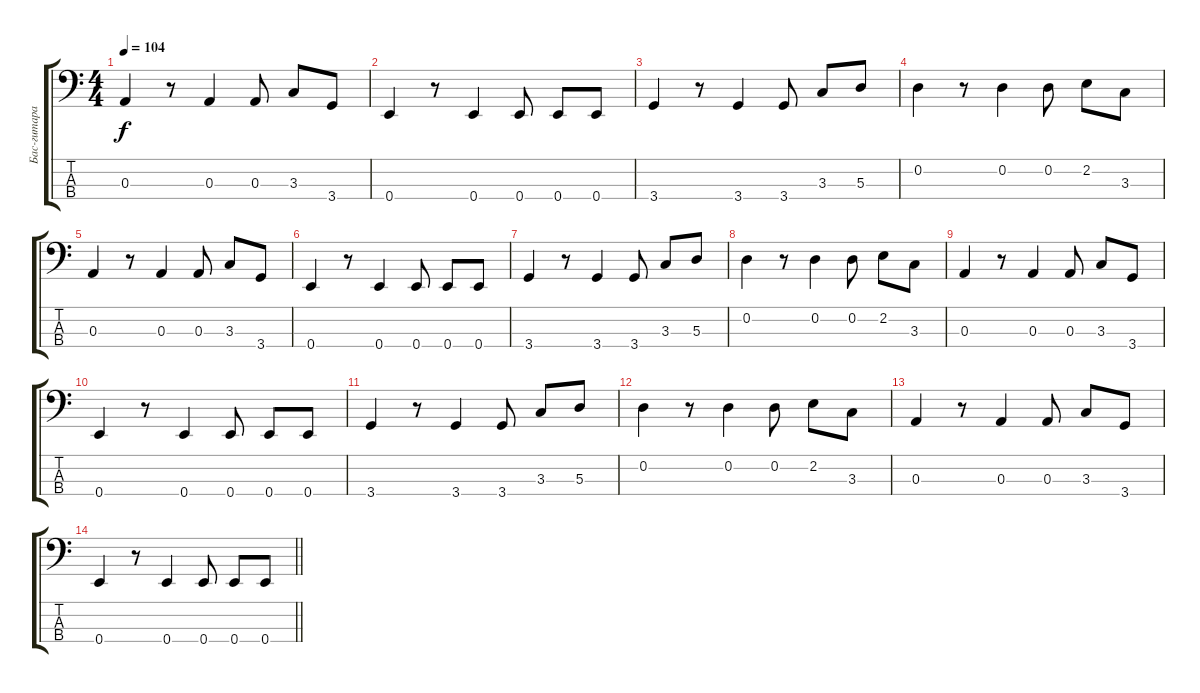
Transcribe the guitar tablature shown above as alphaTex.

\track ("Бас-гитара" "Бас-гитара") {instrument electricbassfinger}
\staff {score tabs}
\tuning (G2 D2 A1 E1) {hide}
\ts (4 4)
\tempo 104
\clef f4
\ks c
0.3.4{dy f} r.8 0.3.4 0.3.8 3.3.8 3.4.8 |
0.4.4 r.8 0.4.4 0.4.8 0.4.8 0.4.8 |
3.4.4 r.8 3.4.4 3.4.8 3.3.8 5.3.8 |
0.2.4 r.8 0.2.4 0.2.8 2.2.8 3.3.8 |
0.3.4 r.8 0.3.4 0.3.8 3.3.8 3.4.8 |
0.4.4 r.8 0.4.4 0.4.8 0.4.8 0.4.8 |
3.4.4 r.8 3.4.4 3.4.8 3.3.8 5.3.8 |
0.2.4 r.8 0.2.4 0.2.8 2.2.8 3.3.8 |
0.3.4 r.8 0.3.4 0.3.8 3.3.8 3.4.8 |
0.4.4 r.8 0.4.4 0.4.8 0.4.8 0.4.8 |
3.4.4 r.8 3.4.4 3.4.8 3.3.8 5.3.8 |
0.2.4 r.8 0.2.4 0.2.8 2.2.8 3.3.8 |
0.3.4 r.8 0.3.4 0.3.8 3.3.8 3.4.8 |
\barLineRight lightlight
0.4.4 r.8 0.4.4 0.4.8 0.4.8 0.4.8
